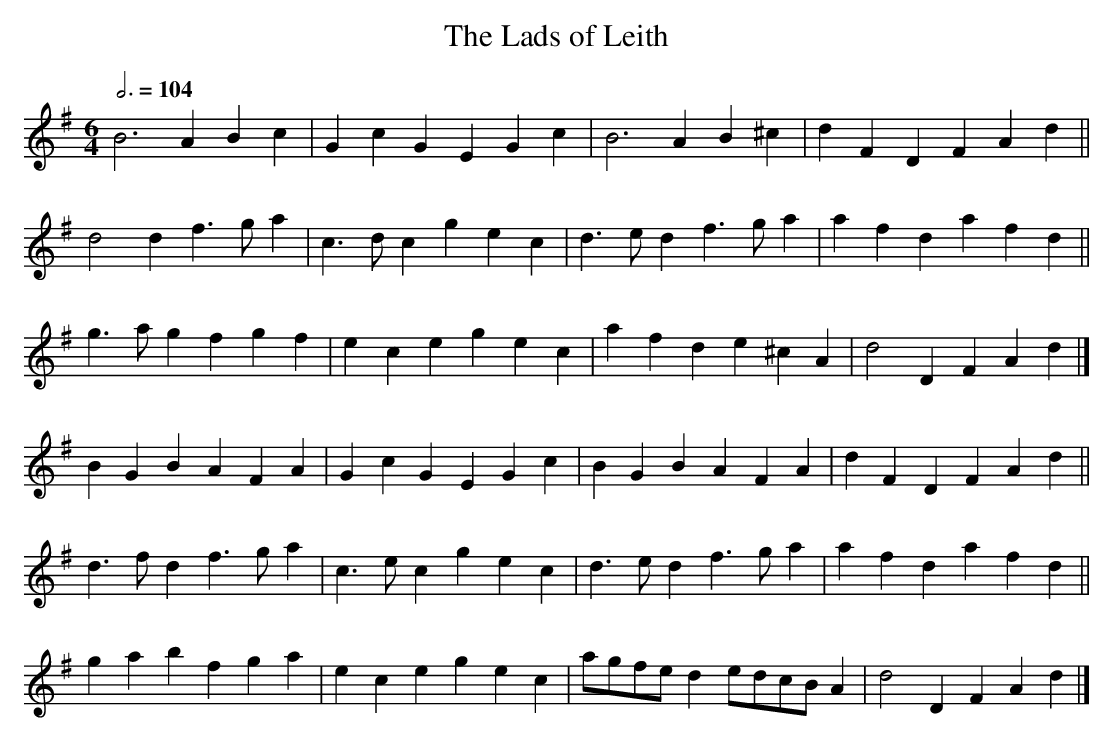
X:1
T:The Lads of Leith
M:6/4
L:1/4
Q:3/4=104
K:D Mixolydian
B3   ABc |GcG  EGc|B3        AB^c     |dFD FAd||
d2d  f>ga|c>dc gec|d>ed      f>ga     |afd afd||
g>ag fgf |ece  gec|afd       e^cA     |d2D FAd|]
BGB  AFA |GcG  EGc|BGB       AFA      |dFD FAd||
d>fd f>ga|c>ec gec|d>ed      f>ga     |afd afd||
gab  fga |ece  gec|a/g/f/e/d e/d/c/B/A|d2D FAd|]
